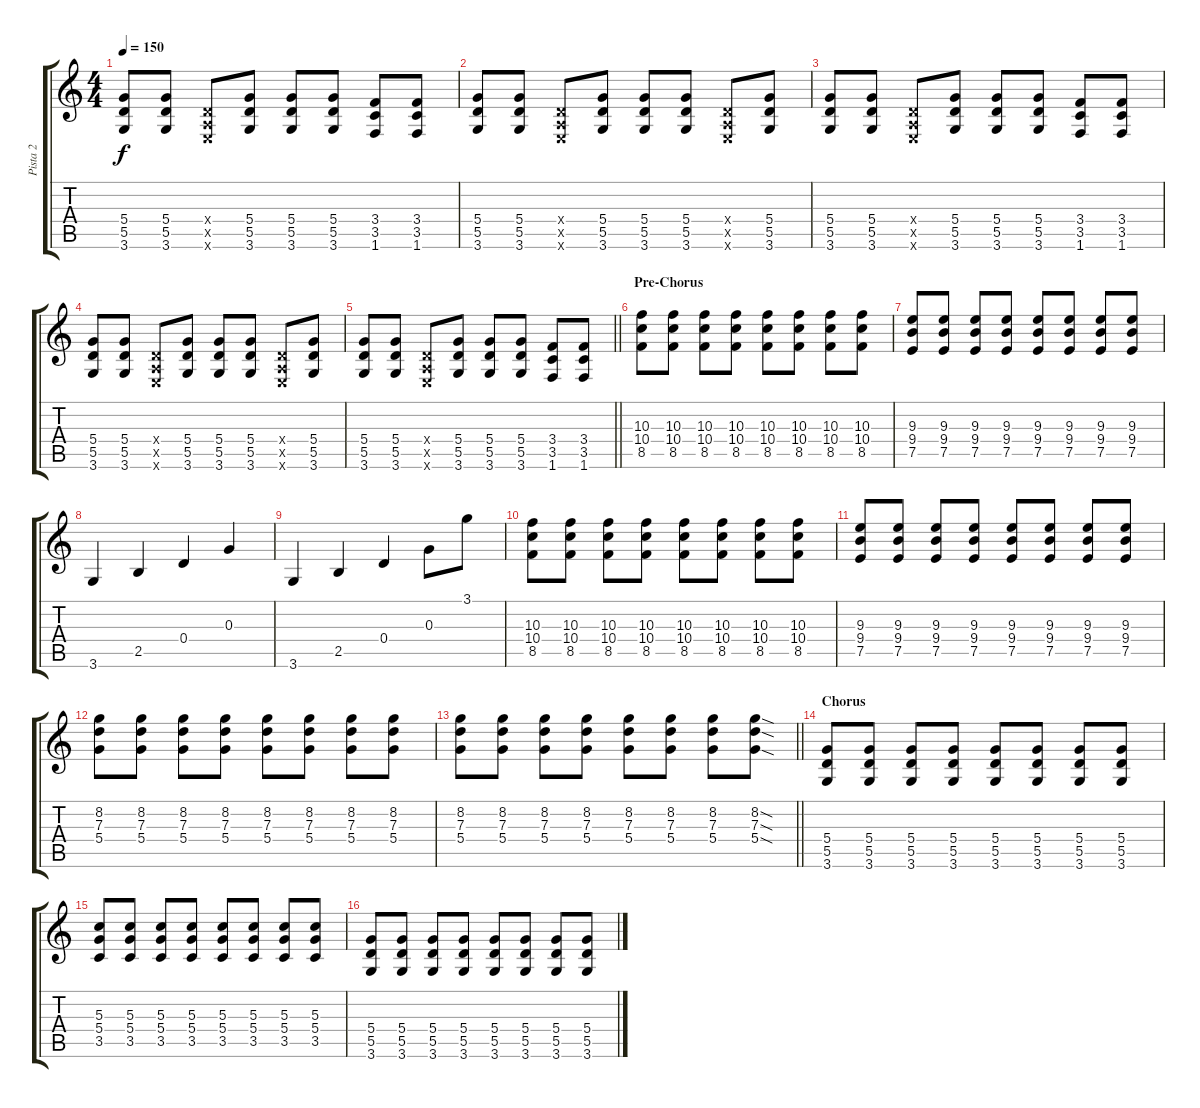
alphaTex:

\track ("Pista 2" "Pista 2") {instrument overdrivenguitar}
\staff {score tabs}
\tuning (E4 B3 G3 D3 A2 E2) {hide}
\ts (4 4)
\tempo 150
\clef g2
\ks c
(5.4 5.5 3.6).8{dy f} (5.4 5.5 3.6).8 (0.4{x} 0.5{x} 0.6{x}).8 (5.4 5.5 3.6).8 (5.4 5.5 3.6).8 (5.4 5.5 3.6).8 (3.4 3.5 1.6).8 (3.4 3.5 1.6).8 |
(5.4 5.5 3.6).8 (5.4 5.5 3.6).8 (0.4{x} 0.5{x} 0.6{x}).8 (5.4 5.5 3.6).8 (5.4 5.5 3.6).8 (5.4 5.5 3.6).8 (0.4{x} 0.5{x} 0.6{x}).8 (5.4 5.5 3.6).8 |
(5.4 5.5 3.6).8 (5.4 5.5 3.6).8 (0.4{x} 0.5{x} 0.6{x}).8 (5.4 5.5 3.6).8 (5.4 5.5 3.6).8 (5.4 5.5 3.6).8 (3.4 3.5 1.6).8 (3.4 3.5 1.6).8 |
(5.4 5.5 3.6).8 (5.4 5.5 3.6).8 (0.4{x} 0.5{x} 0.6{x}).8 (5.4 5.5 3.6).8 (5.4 5.5 3.6).8 (5.4 5.5 3.6).8 (0.4{x} 0.5{x} 0.6{x}).8 (5.4 5.5 3.6).8 |
\barLineRight lightlight
(5.4 5.5 3.6).8 (5.4 5.5 3.6).8 (0.4{x} 0.5{x} 0.6{x}).8 (5.4 5.5 3.6).8 (5.4 5.5 3.6).8 (5.4 5.5 3.6).8 (3.4 3.5 1.6).8 (3.4 3.5 1.6).8 |
\section ("" "Pre-Chorus")
(10.3 10.4 8.5).8 (10.3 10.4 8.5).8 (10.3 10.4 8.5).8 (10.3 10.4 8.5).8 (10.3 10.4 8.5).8 (10.3 10.4 8.5).8 (10.3 10.4 8.5).8 (10.3 10.4 8.5).8 |
(9.3 9.4 7.5).8 (9.3 9.4 7.5).8 (9.3 9.4 7.5).8 (9.3 9.4 7.5).8 (9.3 9.4 7.5).8 (9.3 9.4 7.5).8 (9.3 9.4 7.5).8 (9.3 9.4 7.5).8 |
3.6.4 2.5.4 0.4.4 0.3.4 |
3.6.4 2.5.4 0.4.4 0.3.8 3.1.8 |
(10.3 10.4 8.5).8 (10.3 10.4 8.5).8 (10.3 10.4 8.5).8 (10.3 10.4 8.5).8 (10.3 10.4 8.5).8 (10.3 10.4 8.5).8 (10.3 10.4 8.5).8 (10.3 10.4 8.5).8 |
(9.3 9.4 7.5).8 (9.3 9.4 7.5).8 (9.3 9.4 7.5).8 (9.3 9.4 7.5).8 (9.3 9.4 7.5).8 (9.3 9.4 7.5).8 (9.3 9.4 7.5).8 (9.3 9.4 7.5).8 |
(8.2 7.3 5.4).8 (8.2 7.3 5.4).8 (8.2 7.3 5.4).8 (8.2 7.3 5.4).8 (8.2 7.3 5.4).8 (8.2 7.3 5.4).8 (8.2 7.3 5.4).8 (8.2 7.3 5.4).8 |
\barLineRight lightlight
(8.2 7.3 5.4).8 (8.2 7.3 5.4).8 (8.2 7.3 5.4).8 (8.2 7.3 5.4).8 (8.2 7.3 5.4).8 (8.2 7.3 5.4).8 (8.2 7.3 5.4).8 (8.2{sod} 7.3{sod} 5.4{sod}).8 |
\section ("" "Chorus")
(5.4 5.5 3.6).8 (5.4 5.5 3.6).8 (5.4 5.5 3.6).8 (5.4 5.5 3.6).8 (5.4 5.5 3.6).8 (5.4 5.5 3.6).8 (5.4 5.5 3.6).8 (5.4 5.5 3.6).8 |
(5.3 5.4 3.5).8 (5.3 5.4 3.5).8 (5.3 5.4 3.5).8 (5.3 5.4 3.5).8 (5.3 5.4 3.5).8 (5.3 5.4 3.5).8 (5.3 5.4 3.5).8 (5.3 5.4 3.5).8 |
(5.4 5.5 3.6).8 (5.4 5.5 3.6).8 (5.4 5.5 3.6).8 (5.4 5.5 3.6).8 (5.4 5.5 3.6).8 (5.4 5.5 3.6).8 (5.4 5.5 3.6).8 (5.4 5.5 3.6).8
